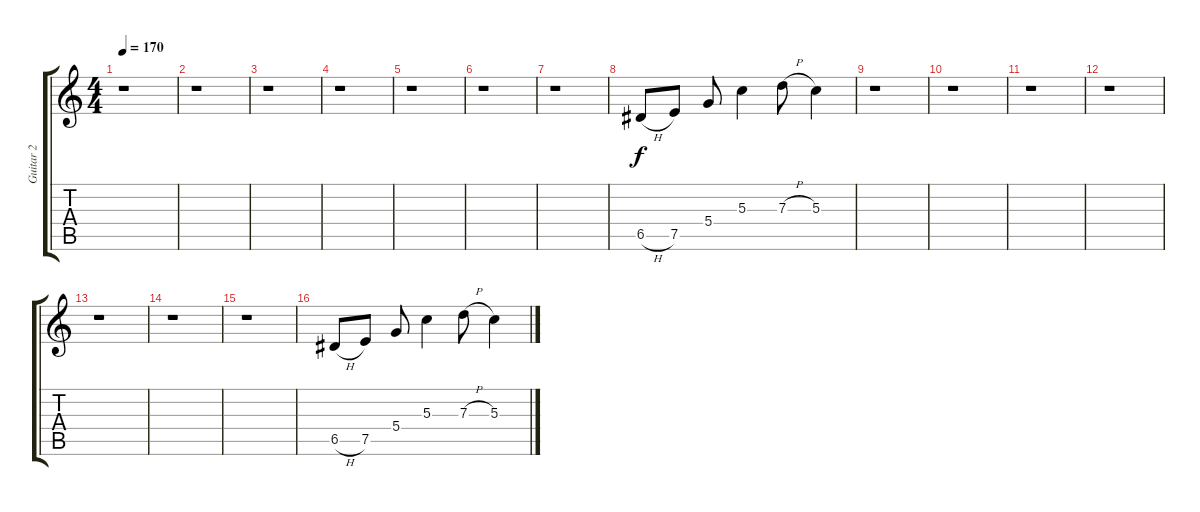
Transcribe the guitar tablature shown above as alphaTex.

\track ("Guitar 2" "Guitar 2") {instrument overdrivenguitar}
\staff {score tabs}
\tuning (E4 B3 G3 D3 A2 E2) {hide}
\ts (4 4)
\tempo 170
\clef g2
\ks c
r.1{dy f} |
r.1 |
r.1 |
r.1 |
r.1 |
r.1 |
r.1 |
6.5{h}.8 7.5.8 5.4.8 5.3.4 7.3{h}.8 5.3.4 |
r.1 |
r.1 |
r.1 |
r.1 |
r.1 |
r.1 |
r.1 |
6.5{h}.8 7.5.8 5.4.8 5.3.4 7.3{h}.8 5.3.4
